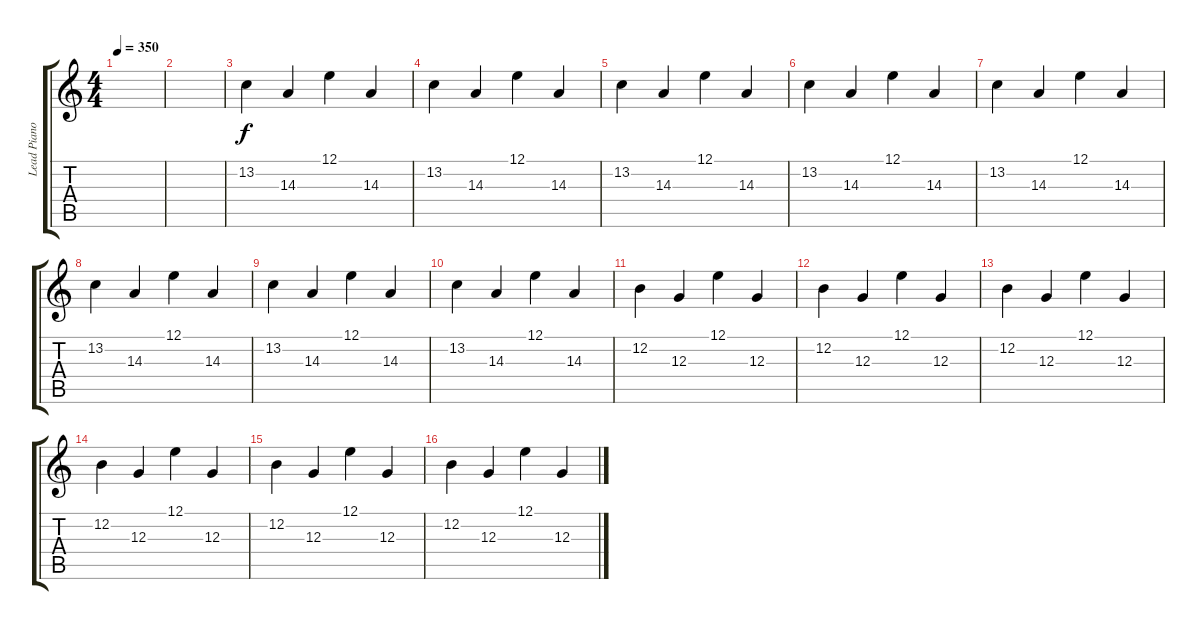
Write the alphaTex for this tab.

\track ("Lead Piano" "Lead Piano") {instrument brightacousticpiano}
\staff {score tabs}
\tuning (E4 B3 G3 D3 A2 E2) {hide}
\ts (4 4)
\tempo 350
\clef g2
\ks c
|
|
13.2.4 14.3.4 12.1.4 14.3.4 |
13.2.4 14.3.4 12.1.4 14.3.4 |
13.2.4 14.3.4 12.1.4 14.3.4 |
13.2.4 14.3.4 12.1.4 14.3.4 |
13.2.4 14.3.4 12.1.4 14.3.4 |
13.2.4 14.3.4 12.1.4 14.3.4 |
13.2.4 14.3.4 12.1.4 14.3.4 |
13.2.4 14.3.4 12.1.4 14.3.4 |
12.2.4 12.3.4 12.1.4 12.3.4 |
12.2.4 12.3.4 12.1.4 12.3.4 |
12.2.4 12.3.4 12.1.4 12.3.4 |
12.2.4 12.3.4 12.1.4 12.3.4 |
12.2.4 12.3.4 12.1.4 12.3.4 |
12.2.4 12.3.4 12.1.4 12.3.4
